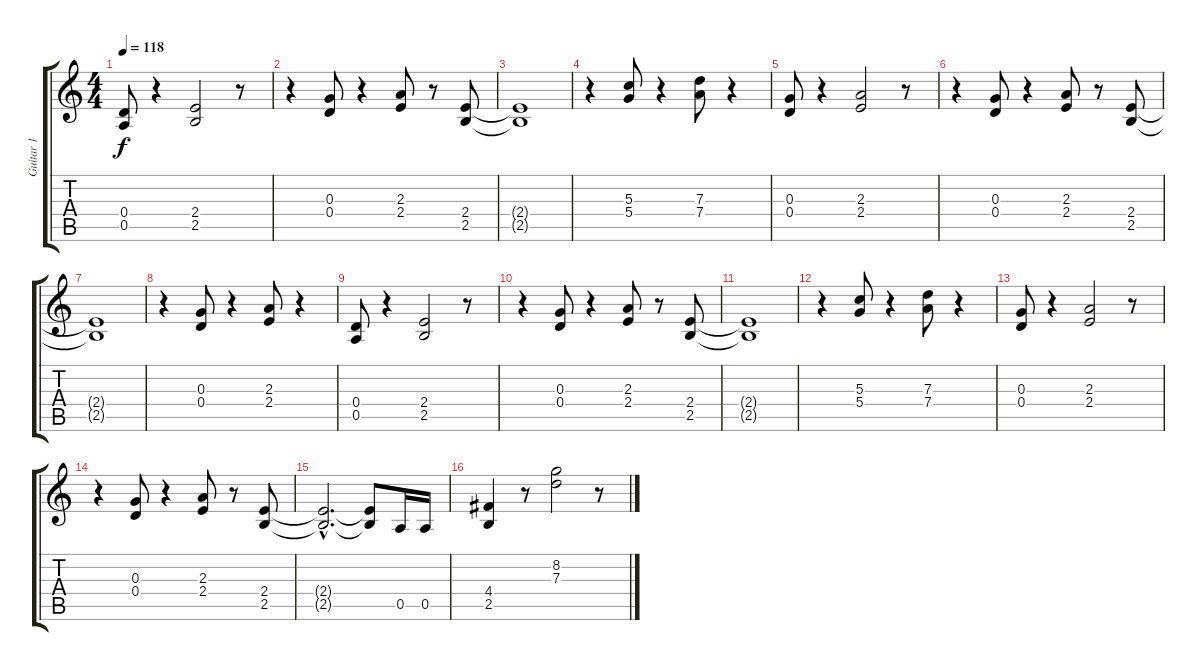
\track ("Guitar 1" "Guitar 1") {instrument distortionguitar}
\staff {score tabs}
\tuning (E4 B3 G3 D3 A2 E2) {hide}
\ts (4 4)
\tempo 118
\clef g2
\ks c
(0.4 0.5).8{dy f} r.4 (2.4 2.5).2 r.8 |
r.4 (0.3 0.4).8 r.4 (2.3 2.4).8 r.8 (2.4 2.5).8 |
(2.4{t} 2.5{t}).1 |
r.4 (5.3 5.4).8 r.4 (7.3 7.4).8 r.4 |
(0.3 0.4).8 r.4 (2.3 2.4).2 r.8 |
r.4 (0.3 0.4).8 r.4 (2.3 2.4).8 r.8 (2.4 2.5).8 |
(2.4{t} 2.5{t}).1 |
r.4 (0.3 0.4).8 r.4 (2.3 2.4).8 r.4 |
(0.4 0.5).8 r.4 (2.4 2.5).2 r.8 |
r.4 (0.3 0.4).8 r.4 (2.3 2.4).8 r.8 (2.4 2.5).8 |
(2.4{t} 2.5{t}).1 |
r.4 (5.3 5.4).8 r.4 (7.3 7.4).8 r.4 |
(0.3 0.4).8 r.4 (2.3 2.4).2 r.8 |
r.4 (0.3 0.4).8 r.4 (2.3 2.4).8 r.8 (2.4 2.5).8 |
(2.4{hac t} 2.5{hac t}).2{d} (2.4{t} 2.5{t}).8 0.5.16 0.5.16 |
(4.4 2.5).4 r.8 (8.2 7.3).2 r.8
